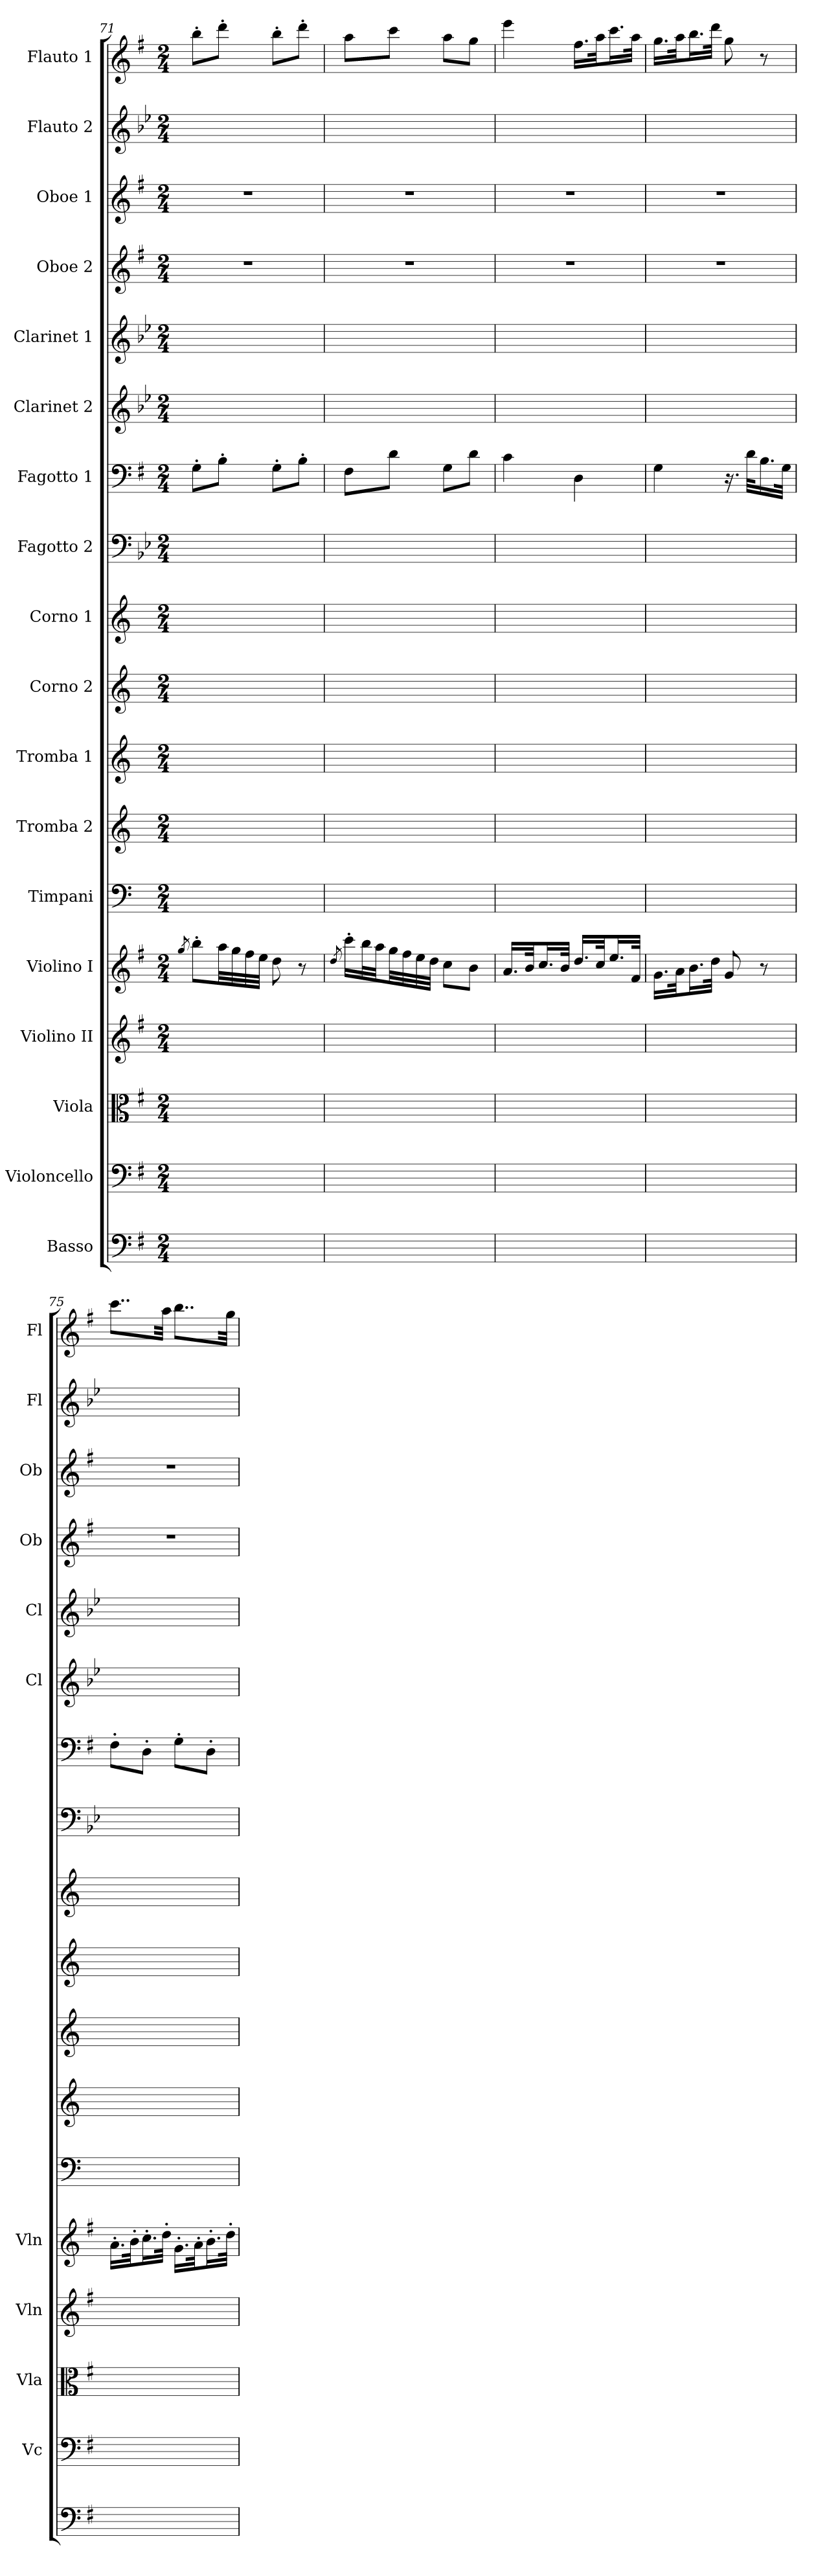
**kern	**kern	**kern	**kern	**kern	**kern	**kern	**kern	**kern	**kern	**kern	**kern	**kern	**kern	**kern	**kern	**kern	**kern
*part18	*part17	*part16	*part15	*part14	*part13	*part12	*part11	*part10	*part9	*part8	*part7	*part6	*part5	*part4	*part3	*part2	*part1
*staff18	*staff17	*staff16	*staff15	*staff14	*staff13	*staff12	*staff11	*staff10	*staff9	*staff8	*staff7	*staff6	*staff5	*staff4	*staff3	*staff2	*staff1
*I"Basso	*I"Violoncello	*I"Viola	*I"Violino II	*I"Violino I	*I"Timpani	*I"Tromba 2	*I"Tromba 1	*I"Corno 2	*I"Corno 1	*I"Fagotto 2	*I"Fagotto 1	*I"Clarinet 2	*I"Clarinet 1	*I"Oboe 2	*I"Oboe 1	*I"Flauto 2	*I"Flauto 1
*	*I'Vc	*I'Vla	*I'Vln	*I'Vln	*	*	*	*	*	*	*	*I'Cl	*I'Cl	*I'Ob	*I'Ob	*I'Fl	*I'Fl
*clefF4	*clefF4	*clefC3	*clefG2	*clefG2	*clefF4	*clefG2	*clefG2	*clefG2	*clefG2	*clefF4	*clefF4	*clefG2	*clefG2	*clefG2	*clefG2	*clefG2	*clefG2
*ITrd7c12	*	*	*	*	*	*ITrd1c2	*ITrd1c2	*ITrd3c5	*ITrd3c5	*	*	*ITrd2c3	*ITrd2c3	*	*	*	*
*k[f#]	*k[f#]	*k[f#]	*k[f#]	*k[f#]	*	*	*	*	*	*k[b-e-]	*k[f#]	*k[f#]	*k[f#]	*k[f#]	*k[f#]	*k[b-e-]	*k[f#]
*M2/4	*M2/4	*M2/4	*M2/4	*M2/4	*M2/4	*M2/4	*M2/4	*M2/4	*M2/4	*M2/4	*M2/4	*M2/4	*M2/4	*M2/4	*M2/4	*M2/4	*M2/4
=71	=71	=71	=71	=71	=71	=71	=71	=71	=71	=71	=71	=71	=71	=71	=71	=71	=71
.	.	.	.	8qgg	.	.	.	.	.	.	.	.	.	.	.	.	.
2ryy	2ryy	2ryy	2ryy	8bb'\L	2ryy	2ryy	2ryy	2ryy	2ryy	2ryy	8G'\L	2ryy	2ryy	2r	2r	2ryy	8bb'\L
.	.	.	.	32aa\LL	.	.	.	.	.	.	8B'\J	.	.	.	.	.	8ddd'\J
.	.	.	.	32gg\	.	.	.	.	.	.	.	.	.	.	.	.	.
.	.	.	.	32ff#\	.	.	.	.	.	.	.	.	.	.	.	.	.
.	.	.	.	32ee\JJJ	.	.	.	.	.	.	.	.	.	.	.	.	.
.	.	.	.	8dd	.	.	.	.	.	.	8G'\L	.	.	.	.	.	8bb'\L
.	.	.	.	8r	.	.	.	.	.	.	8B'\J	.	.	.	.	.	8ddd'\J
=72	=72	=72	=72	=72	=72	=72	=72	=72	=72	=72	=72	=72	=72	=72	=72	=72	=72
.	.	.	.	8qdd	.	.	.	.	.	.	.	.	.	.	.	.	.
2ryy	2ryy	2ryy	2ryy	16ccc'\LL	2ryy	2ryy	2ryy	2ryy	2ryy	2ryy	8F#\L	2ryy	2ryy	2r	2r	2ryy	8aa\L
.	.	.	.	32bb\L	.	.	.	.	.	.	.	.	.	.	.	.	.
.	.	.	.	32aa\JJ	.	.	.	.	.	.	.	.	.	.	.	.	.
.	.	.	.	32gg\LL	.	.	.	.	.	.	8d\J	.	.	.	.	.	8ccc\J
.	.	.	.	32ff#\	.	.	.	.	.	.	.	.	.	.	.	.	.
.	.	.	.	32ee\	.	.	.	.	.	.	.	.	.	.	.	.	.
.	.	.	.	32dd\JJJ	.	.	.	.	.	.	.	.	.	.	.	.	.
.	.	.	.	8cc\L	.	.	.	.	.	.	8G\L	.	.	.	.	.	8aa\L
.	.	.	.	8b\J	.	.	.	.	.	.	8d\J	.	.	.	.	.	8gg\J
=73	=73	=73	=73	=73	=73	=73	=73	=73	=73	=73	=73	=73	=73	=73	=73	=73	=73
2ryy	2ryy	2ryy	2ryy	16.a/LL	2ryy	2ryy	2ryy	2ryy	2ryy	2ryy	4c	2ryy	2ryy	2r	2r	2ryy	4eee
.	.	.	.	32b/Jk	.	.	.	.	.	.	.	.	.	.	.	.	.
.	.	.	.	16.cc/L	.	.	.	.	.	.	.	.	.	.	.	.	.
.	.	.	.	32b/JJk	.	.	.	.	.	.	.	.	.	.	.	.	.
.	.	.	.	16.dd/LL	.	.	.	.	.	.	4D	.	.	.	.	.	16.ff#\LL
.	.	.	.	32cc/Jk	.	.	.	.	.	.	.	.	.	.	.	.	32aa\Jk
.	.	.	.	16.ee/L	.	.	.	.	.	.	.	.	.	.	.	.	16.ccc\L
.	.	.	.	32f#/JJk	.	.	.	.	.	.	.	.	.	.	.	.	32aa\JJk
=74	=74	=74	=74	=74	=74	=74	=74	=74	=74	=74	=74	=74	=74	=74	=74	=74	=74
2ryy	2ryy	2ryy	2ryy	16.g\LL	2ryy	2ryy	2ryy	2ryy	2ryy	2ryy	4G	2ryy	2ryy	2r	2r	2ryy	16.gg\LL
.	.	.	.	32a\Jk	.	.	.	.	.	.	.	.	.	.	.	.	32aa\Jk
.	.	.	.	16.b\L	.	.	.	.	.	.	.	.	.	.	.	.	16.bb\L
.	.	.	.	32dd\JJk	.	.	.	.	.	.	.	.	.	.	.	.	32ddd\JJk
.	.	.	.	8g	.	.	.	.	.	.	16.r	.	.	.	.	.	8gg
.	.	.	.	.	.	.	.	.	.	.	32d\KLL	.	.	.	.	.	.
.	.	.	.	8r	.	.	.	.	.	.	16.B\	.	.	.	.	.	8r
.	.	.	.	.	.	.	.	.	.	.	32G\JJk	.	.	.	.	.	.
=75	=75	=75	=75	=75	=75	=75	=75	=75	=75	=75	=75	=75	=75	=75	=75	=75	=75
2ryy	2ryy	2ryy	2ryy	16.a'\LL	2ryy	2ryy	2ryy	2ryy	2ryy	2ryy	8F#'\L	2ryy	2ryy	2r	2r	2ryy	8..ccc\L
.	.	.	.	32b'\Jk	.	.	.	.	.	.	.	.	.	.	.	.	.
.	.	.	.	16.cc'\L	.	.	.	.	.	.	8D'\J	.	.	.	.	.	.
.	.	.	.	32dd'\JJk	.	.	.	.	.	.	.	.	.	.	.	.	32aa\Jkk
.	.	.	.	16.g'\LL	.	.	.	.	.	.	8G'\L	.	.	.	.	.	8..bb\L
.	.	.	.	32a'\Jk	.	.	.	.	.	.	.	.	.	.	.	.	.
.	.	.	.	16.b'\L	.	.	.	.	.	.	8D'\J	.	.	.	.	.	.
.	.	.	.	32dd'\JJk	.	.	.	.	.	.	.	.	.	.	.	.	32gg\Jkk
=	=	=	=	=	=	=	=	=	=	=	=	=	=	=	=	=	=
*-	*-	*-	*-	*-	*-	*-	*-	*-	*-	*-	*-	*-	*-	*-	*-	*-	*-
